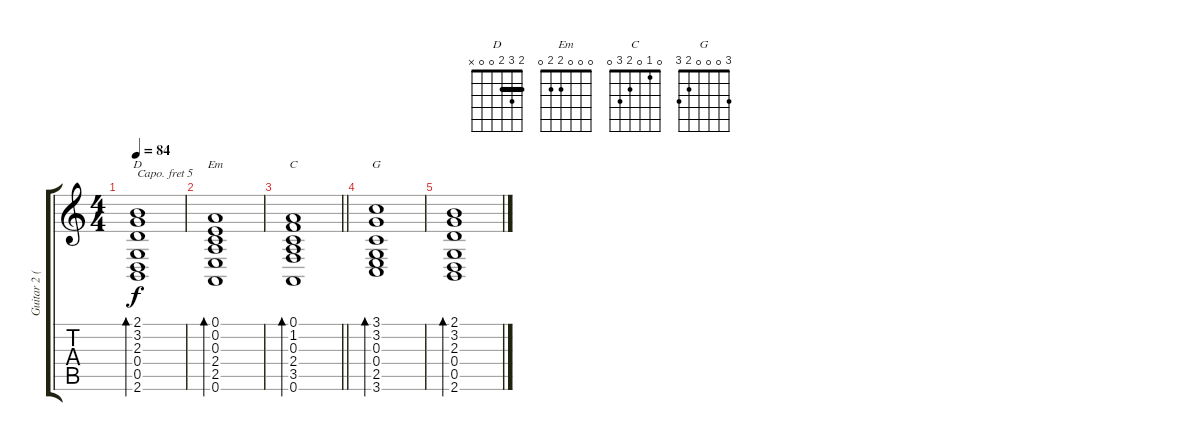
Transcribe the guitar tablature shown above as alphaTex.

\track ("Guitar 2 (chords Capo 5)" "Guitar 2 (") {instrument electricpiano1}
\staff {score tabs}
\capo 5
\tuning (E4 B3 G3 D3 A2 E2) {hide}
\chord ("D" 2 3 2 0 0 x) {barre 2}
\chord ("Em" 0 0 0 2 2 0)
\chord ("C" 0 1 0 2 3 0)
\chord ("G" 3 0 0 0 2 3)
\ts (4 4)
\tempo 84
\clef g2
\ks c
(2.1 3.2 2.3 0.4 0.5 2.6).1{bd 240 ch "D" dy f} |
(0.1 0.2 0.3 2.4 2.5 0.6).1{bd 240 ch "Em"} |
\barLineRight lightlight
(0.1 1.2 0.3 2.4 3.5 0.6).1{bd 240 ch "C"} |
(3.1 3.2 0.3 0.4 2.5 3.6).1{bd 240 ch "G"} |
(2.1 3.2 2.3 0.4 0.5 2.6).1{bd 240}
